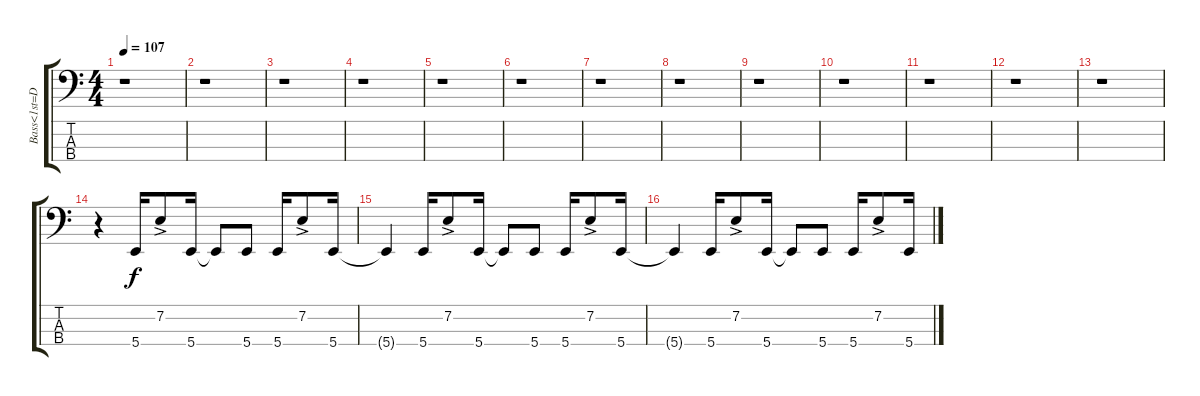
\track ("Bass<1st=D, 2nd=A, 3rd=E, 4th=B>" "Bass<1st=D") {instrument slapbass1}
\staff {score tabs}
\tuning (D2 A1 E1 B0) {hide}
\ts (4 4)
\tempo 107
\clef f4
\ks c
r.1{dy f} |
r.1 |
r.1 |
r.1 |
r.1 |
r.1 |
r.1 |
r.1 |
r.1 |
r.1 |
r.1 |
r.1 |
r.1 |
r.4 5.4.16 7.2{ac}.8 5.4.16 5.4{t}.8 5.4.8 5.4.16 7.2{ac}.8 5.4.16 |
5.4{t}.4 5.4.16 7.2{ac}.8 5.4.16 5.4{t}.8 5.4.8 5.4.16 7.2{ac}.8 5.4.16 |
5.4{t}.4 5.4.16 7.2{ac}.8 5.4.16 5.4{t}.8 5.4.8 5.4.16 7.2{ac}.8 5.4.16
